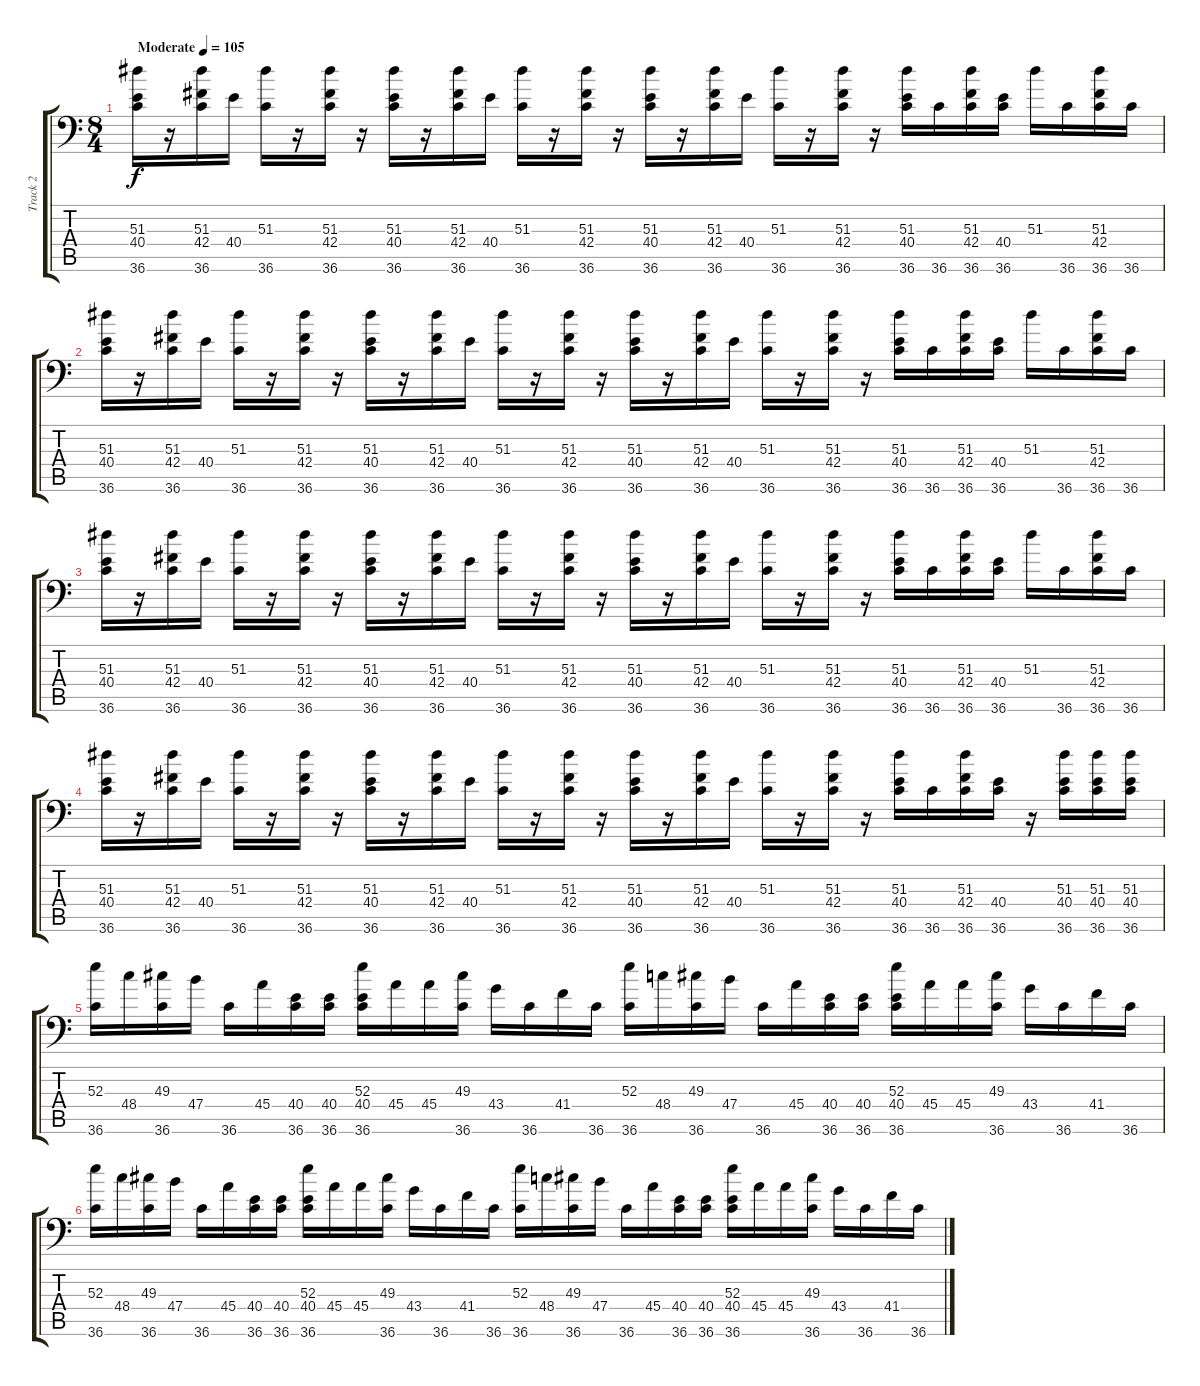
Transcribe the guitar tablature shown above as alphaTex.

\track ("Track 2" "Track 2") {instrument acousticgrandpiano}
\staff {score tabs}
\tuning (C-1 C-1 C-1 C-1 C-1 C-1) {hide}
\ts (8 4)
\tempo (105 "Moderate")
\clef f4
\ks c
(51.3 40.4 36.6).16{dy f instrument acousticgrandpiano} r.16 (51.3 42.4 36.6).16 40.4.16 (51.3 36.6).16 r.16 (51.3 42.4 36.6).16 r.16 (51.3 40.4 36.6).16 r.16 (51.3 42.4 36.6).16 40.4.16 (51.3 36.6).16 r.16 (51.3 42.4 36.6).16 r.16 (51.3 40.4 36.6).16 r.16 (51.3 42.4 36.6).16 40.4.16 (51.3 36.6).16 r.16 (51.3 42.4 36.6).16 r.16 (51.3 40.4 36.6).16 36.6.16 (51.3 42.4 36.6).16 (40.4 36.6).16 51.3.16 36.6.16 (51.3 42.4 36.6).16 36.6.16 |
(51.3 40.4 36.6).16 r.16 (51.3 42.4 36.6).16 40.4.16 (51.3 36.6).16 r.16 (51.3 42.4 36.6).16 r.16 (51.3 40.4 36.6).16 r.16 (51.3 42.4 36.6).16 40.4.16 (51.3 36.6).16 r.16 (51.3 42.4 36.6).16 r.16 (51.3 40.4 36.6).16 r.16 (51.3 42.4 36.6).16 40.4.16 (51.3 36.6).16 r.16 (51.3 42.4 36.6).16 r.16 (51.3 40.4 36.6).16 36.6.16 (51.3 42.4 36.6).16 (40.4 36.6).16 51.3.16 36.6.16 (51.3 42.4 36.6).16 36.6.16 |
(51.3 40.4 36.6).16 r.16 (51.3 42.4 36.6).16 40.4.16 (51.3 36.6).16 r.16 (51.3 42.4 36.6).16 r.16 (51.3 40.4 36.6).16 r.16 (51.3 42.4 36.6).16 40.4.16 (51.3 36.6).16 r.16 (51.3 42.4 36.6).16 r.16 (51.3 40.4 36.6).16 r.16 (51.3 42.4 36.6).16 40.4.16 (51.3 36.6).16 r.16 (51.3 42.4 36.6).16 r.16 (51.3 40.4 36.6).16 36.6.16 (51.3 42.4 36.6).16 (40.4 36.6).16 51.3.16 36.6.16 (51.3 42.4 36.6).16 36.6.16 |
(51.3 40.4 36.6).16 r.16 (51.3 42.4 36.6).16 40.4.16 (51.3 36.6).16 r.16 (51.3 42.4 36.6).16 r.16 (51.3 40.4 36.6).16 r.16 (51.3 42.4 36.6).16 40.4.16 (51.3 36.6).16 r.16 (51.3 42.4 36.6).16 r.16 (51.3 40.4 36.6).16 r.16 (51.3 42.4 36.6).16 40.4.16 (51.3 36.6).16 r.16 (51.3 42.4 36.6).16 r.16 (51.3 40.4 36.6).16 36.6.16 (51.3 42.4 36.6).16 (40.4 36.6).16 r.16 (51.3 40.4 36.6).16 (51.3 40.4 36.6).16 (51.3 40.4 36.6).16 |
(52.3 36.6).16 48.4.16 (49.3 36.6).16 47.4.16 36.6.16 45.4.16 (40.4 36.6).16 (40.4 36.6).16 (52.3 40.4 36.6).16 45.4.16 45.4.16 (49.3 36.6).16 43.4.16 36.6.16 41.4.16 36.6.16 (52.3 36.6).16 48.4.16 (49.3 36.6).16 47.4.16 36.6.16 45.4.16 (40.4 36.6).16 (40.4 36.6).16 (52.3 40.4 36.6).16 45.4.16 45.4.16 (49.3 36.6).16 43.4.16 36.6.16 41.4.16 36.6.16 |
(52.3 36.6).16 48.4.16 (49.3 36.6).16 47.4.16 36.6.16 45.4.16 (40.4 36.6).16 (40.4 36.6).16 (52.3 40.4 36.6).16 45.4.16 45.4.16 (49.3 36.6).16 43.4.16 36.6.16 41.4.16 36.6.16 (52.3 36.6).16 48.4.16 (49.3 36.6).16 47.4.16 36.6.16 45.4.16 (40.4 36.6).16 (40.4 36.6).16 (52.3 40.4 36.6).16 45.4.16 45.4.16 (49.3 36.6).16 43.4.16 36.6.16 41.4.16 36.6.16
